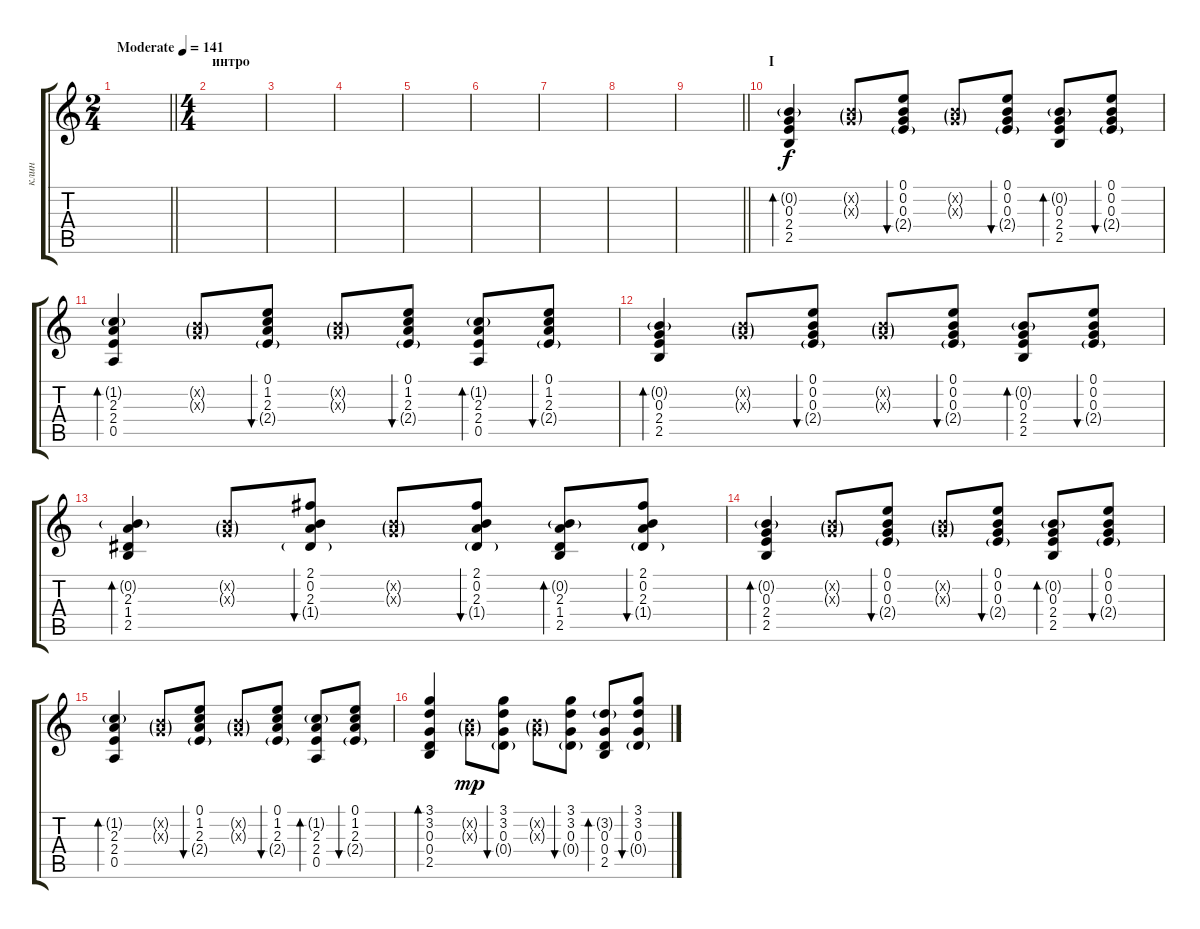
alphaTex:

\track ("клин" "клин") {instrument electricguitarclean}
\staff {score tabs}
\tuning (E4 B3 G3 D3 A2 E2) {hide}
\ts (2 4)
\tempo (141 "Moderate")
\clef g2
\barLineRight lightlight
\ks c
|
\ts (4 4)
\section ("" "интро")
|
|
|
|
|
|
|
\barLineRight lightlight
|
\section ("" "I")
(0.2{g} 0.3 2.4 2.5).4{bd 30} (0.2{g x} 0.3{g x}).8 (0.1 0.2 0.3 2.4{g}).8{bu 30} (0.2{g x} 0.3{g x}).8 (0.1 0.2 0.3 2.4{g}).8{bu 30} (0.2{g} 0.3 2.4 2.5).8{bd 30} (0.1 0.2 0.3 2.4{g}).8{bu 30} |
(1.2{g} 2.3 2.4 0.5).4{bd 30} (0.2{g x} 0.3{g x}).8 (0.1 1.2 2.3 2.4{g}).8{bu 30} (0.2{g x} 0.3{g x}).8 (0.1 1.2 2.3 2.4{g}).8{bu 30} (1.2{g} 2.3 2.4 0.5).8{bd 30} (0.1 1.2 2.3 2.4{g}).8{bu 30} |
(0.2{g} 0.3 2.4 2.5).4{bd 30} (0.2{g x} 0.3{g x}).8 (0.1 0.2 0.3 2.4{g}).8{bu 30} (0.2{g x} 0.3{g x}).8 (0.1 0.2 0.3 2.4{g}).8{bu 30} (0.2{g} 0.3 2.4 2.5).8{bd 30} (0.1 0.2 0.3 2.4{g}).8{bu 30} |
(0.2{g} 2.3 1.4 2.5).4{bd 30} (0.2{g x} 0.3{g x}).8 (2.1 0.2 2.3 1.4{g}).8{bu 30} (0.2{g x} 0.3{g x}).8 (2.1 0.2 2.3 1.4{g}).8{bu 30} (0.2{g} 2.3 1.4 2.5).8{bd 30} (2.1 0.2 2.3 1.4{g}).8{bu 30} |
(0.2{g} 0.3 2.4 2.5).4{bd 30} (0.2{g x} 0.3{g x}).8 (0.1 0.2 0.3 2.4{g}).8{bu 30} (0.2{g x} 0.3{g x}).8 (0.1 0.2 0.3 2.4{g}).8{bu 30} (0.2{g} 0.3 2.4 2.5).8{bd 30} (0.1 0.2 0.3 2.4{g}).8{bu 30} |
(1.2{g} 2.3 2.4 0.5).4{bd 30} (0.2{g x} 0.3{g x}).8 (0.1 1.2 2.3 2.4{g}).8{bu 30} (0.2{g x} 0.3{g x}).8 (0.1 1.2 2.3 2.4{g}).8{bu 30} (1.2{g} 2.3 2.4 0.5).8{bd 30} (0.1 1.2 2.3 2.4{g}).8{bu 30} |
(3.1 3.2 0.3 0.4 2.5).4{bd 30 dy f} (0.2{g x} 0.3{g x}).8{dy mp} (3.1 3.2 0.3 0.4{g}).8{bu 30} (0.2{g x} 0.3{g x}).8 (3.1 3.2 0.3 0.4{g}).8{bu 30} (3.2{g} 0.3 0.4 2.5).8{bd 30} (3.1 3.2 0.3 0.4{g}).8{bu 30}
